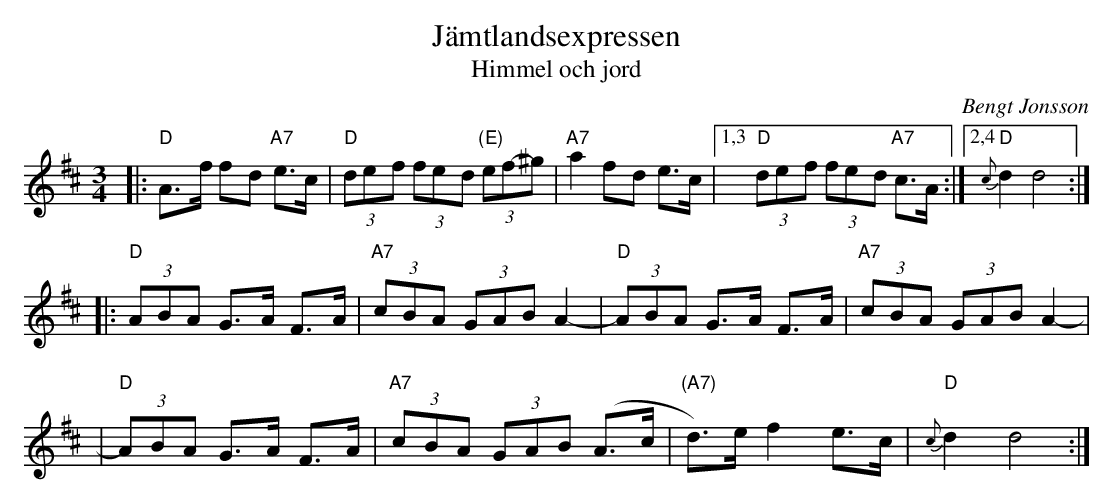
X:1
T: J\"amtlandsexpressen
T: Himmel och jord
O: Bengt Jonsson
M: 3/4
L: 1/8
K: D
|: "D"A>-f f-d "A7"e>c | "D"(3de-f (3fe-d "(E)"(3ef-^g \
| "A7"a2 f-d e>c |1,3 "D"(3de-f (3fe-d "A7"c>A :|2,4 "D"{c}d2 d4 :|
|: "D"(3AB-A G>A F>A | "A7"(3cB-A (3GA-B A2- \
| "D"(3AB-A G>A F>A | "A7"(3cB-A (3GA-B A2- |
| "D"(3AB-A G>A F>A | "A7"(3cB-A (3GA-B (A>c \
| "(A7)"d)>e f2 e>c | "D"{c}d2 d4 :|
